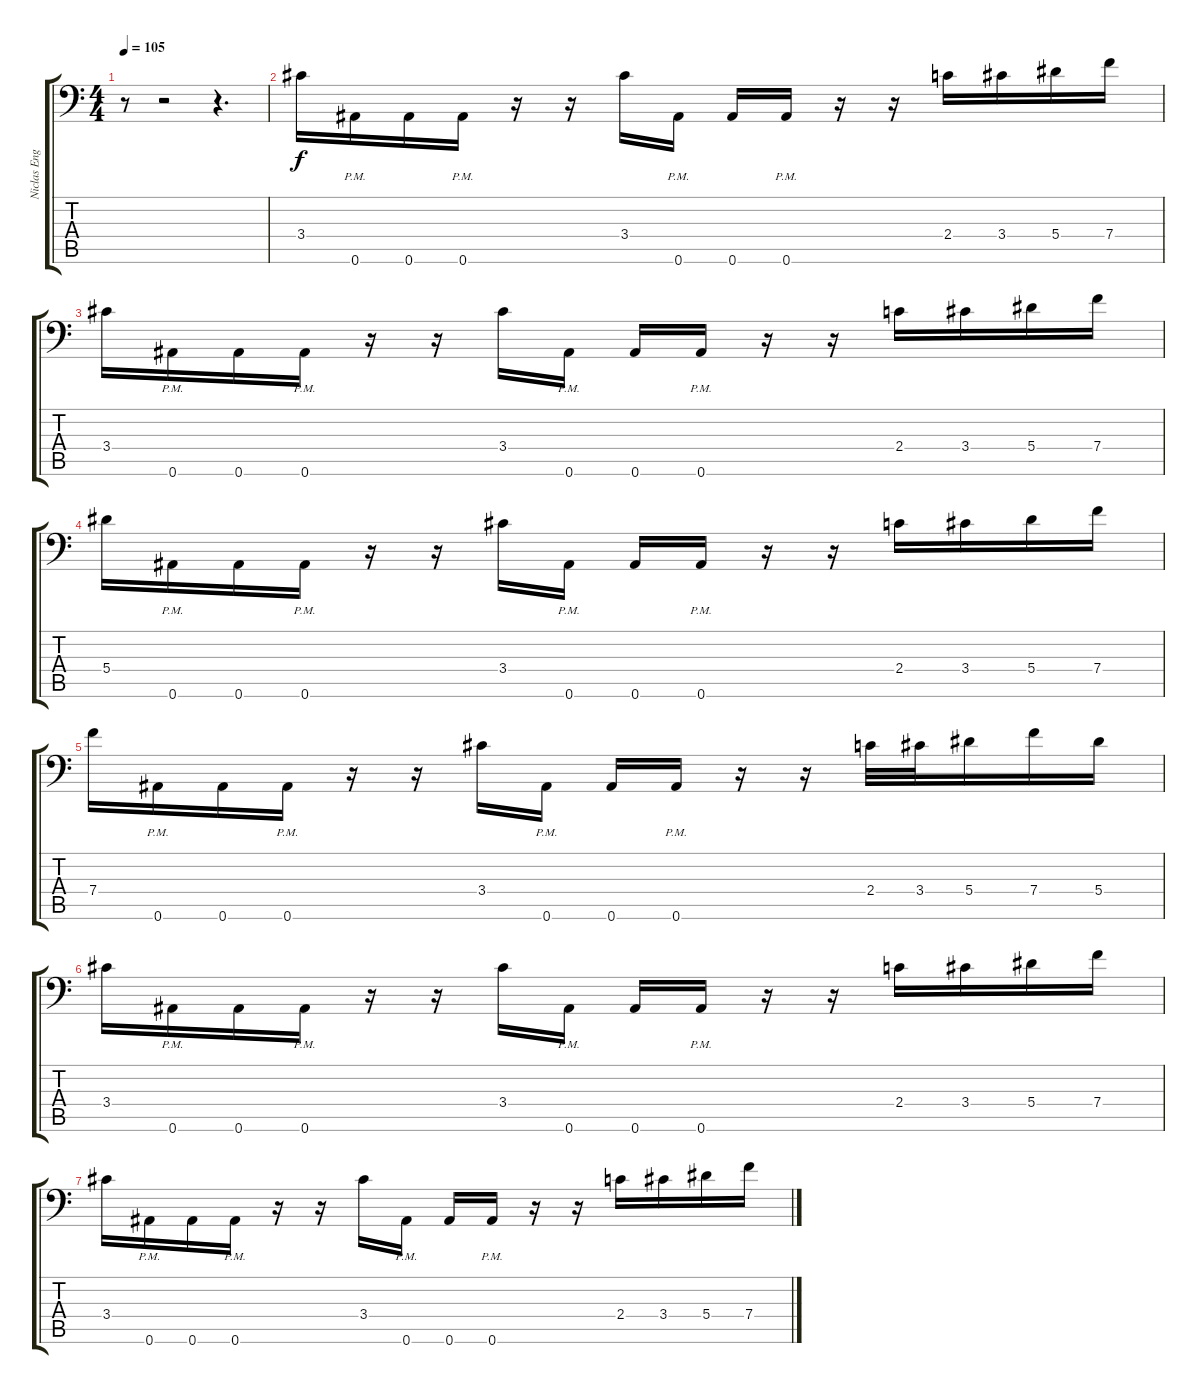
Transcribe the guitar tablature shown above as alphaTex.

\track ("Niclas Engelin" "Niclas Eng") {instrument distortionguitar}
\staff {score tabs}
\tuning (C4 G3 Eb3 Bb2 F2 Bb1) {hide}
\ts (4 4)
\tempo 105
\clef f4
\ks c
r.8{dy f} r.2 r.4{d} |
3.4.16 0.6{pm}.16 0.6.16 0.6{pm}.16 r.16 r.16 3.4.16 0.6{pm}.16 0.6.16 0.6{pm}.16 r.16 r.16 2.4.16 3.4.16 5.4.16 7.4.16 |
3.4.16 0.6{pm}.16 0.6.16 0.6{pm}.16 r.16 r.16 3.4.16 0.6{pm}.16 0.6.16 0.6{pm}.16 r.16 r.16 2.4.16 3.4.16 5.4.16 7.4.16 |
5.4.16 0.6{pm}.16 0.6.16 0.6{pm}.16 r.16 r.16 3.4.16 0.6{pm}.16 0.6.16 0.6{pm}.16 r.16 r.16 2.4.16 3.4.16 5.4.16 7.4.16 |
7.4.16 0.6{pm}.16 0.6.16 0.6{pm}.16 r.16 r.16 3.4.16 0.6{pm}.16 0.6.16 0.6{pm}.16 r.16 r.16 2.4.32 3.4.32 5.4.16 7.4.16 5.4.16 |
3.4.16 0.6{pm}.16 0.6.16 0.6{pm}.16 r.16 r.16 3.4.16 0.6{pm}.16 0.6.16 0.6{pm}.16 r.16 r.16 2.4.16 3.4.16 5.4.16 7.4.16 |
3.4.16 0.6{pm}.16 0.6.16 0.6{pm}.16 r.16 r.16 3.4.16 0.6{pm}.16 0.6.16 0.6{pm}.16 r.16 r.16 2.4.16 3.4.16 5.4.16 7.4.16
